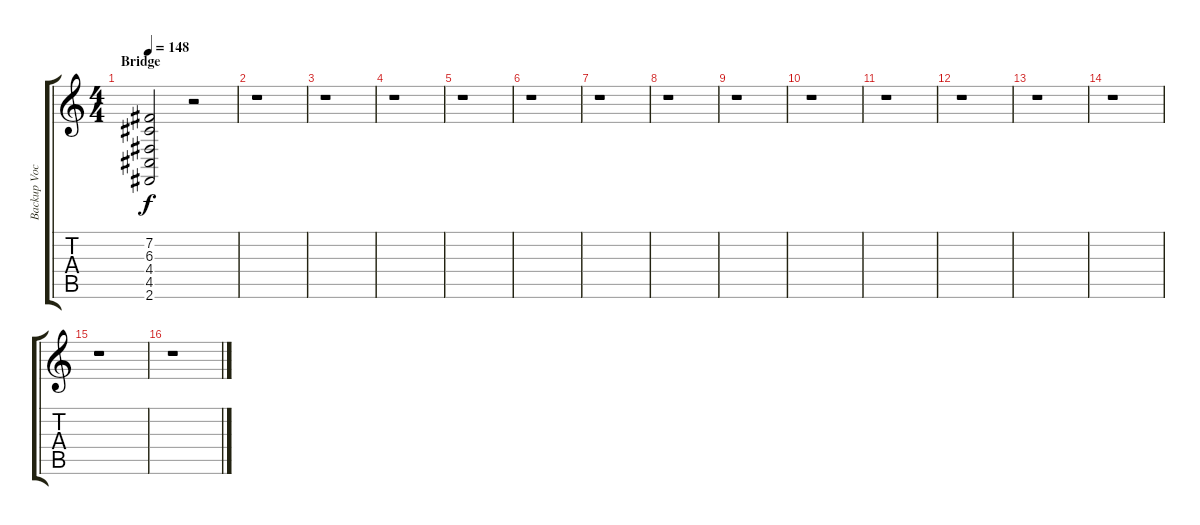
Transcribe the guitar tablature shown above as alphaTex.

\track ("Backup Vocals" "Backup Voc") {instrument musicbox}
\staff {score tabs}
\tuning (E4 B3 G3 D3 A2 E2) {hide}
\ts (4 4)
\section ("" "Bridge")
\tempo 148
\clef g2
\ks c
(7.2 6.3 4.4 4.5 2.6).2{dy f} r.2 |
r.1 |
r.1 |
r.1 |
r.1 |
r.1 |
r.1 |
r.1 |
r.1 |
r.1 |
r.1 |
r.1 |
r.1 |
r.1 |
r.1 |
r.1
